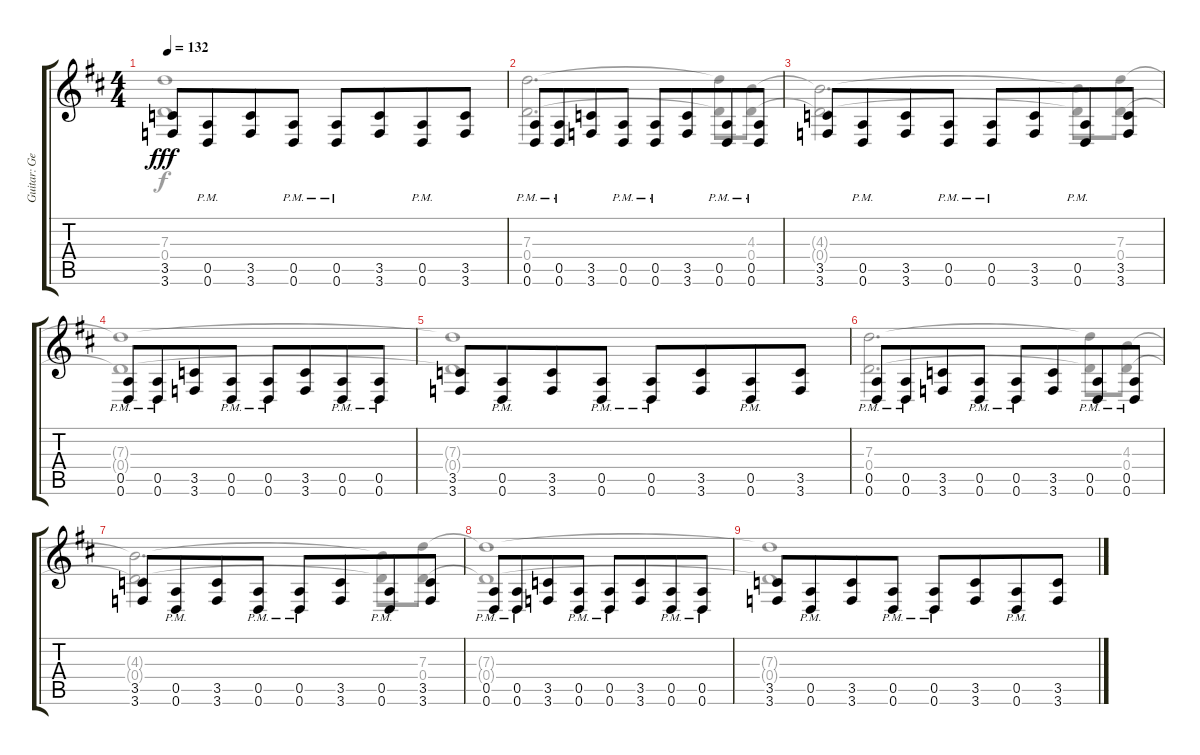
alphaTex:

\track ("Guitar: George" "Guitar: Ge") {instrument distortionguitar}
\staff {score tabs}
\tuning (E4 B3 G3 D3 A2 D2) {hide}
\voice
\ts (4 4)
\tempo 132
\clef g2
\ks d
(3.5 3.6).8{dy fff} (0.5{pm} 0.6{pm}).8{beam merge} (3.5 3.6).8 (0.5{pm} 0.6{pm}).8 (0.5{pm} 0.6{pm}).8 (3.5 3.6).8{beam merge} (0.5{pm} 0.6{pm}).8 (3.5 3.6).8 |
(0.5{pm} 0.6{pm}).8 (0.5{pm} 0.6{pm}).8{beam merge} (3.5 3.6).8 (0.5{pm} 0.6{pm}).8 (0.5{pm} 0.6{pm}).8 (3.5 3.6).8{beam merge} (0.5{pm} 0.6{pm}).8 (0.5{pm} 0.6{pm}).8 |
(3.5 3.6).8 (0.5{pm} 0.6{pm}).8{beam merge} (3.5 3.6).8 (0.5{pm} 0.6{pm}).8 (0.5{pm} 0.6{pm}).8 (3.5 3.6).8{beam merge} (0.5{pm} 0.6{pm}).8 (3.5 3.6).8 |
(0.5{pm} 0.6{pm}).8 (0.5{pm} 0.6{pm}).8{beam merge} (3.5 3.6).8 (0.5{pm} 0.6{pm}).8 (0.5{pm} 0.6{pm}).8 (3.5 3.6).8{beam merge} (0.5{pm} 0.6{pm}).8 (0.5{pm} 0.6{pm}).8 |
(3.5 3.6).8 (0.5{pm} 0.6{pm}).8{beam merge} (3.5 3.6).8 (0.5{pm} 0.6{pm}).8 (0.5{pm} 0.6{pm}).8 (3.5 3.6).8{beam merge} (0.5{pm} 0.6{pm}).8 (3.5 3.6).8 |
(0.5{pm} 0.6{pm}).8 (0.5{pm} 0.6{pm}).8{beam merge} (3.5 3.6).8 (0.5{pm} 0.6{pm}).8 (0.5{pm} 0.6{pm}).8 (3.5 3.6).8{beam merge} (0.5{pm} 0.6{pm}).8 (0.5{pm} 0.6{pm}).8 |
(3.5 3.6).8 (0.5{pm} 0.6{pm}).8{beam merge} (3.5 3.6).8 (0.5{pm} 0.6{pm}).8 (0.5{pm} 0.6{pm}).8 (3.5 3.6).8{beam merge} (0.5{pm} 0.6{pm}).8 (3.5 3.6).8 |
(0.5{pm} 0.6{pm}).8 (0.5{pm} 0.6{pm}).8{beam merge} (3.5 3.6).8 (0.5{pm} 0.6{pm}).8 (0.5{pm} 0.6{pm}).8 (3.5 3.6).8{beam merge} (0.5{pm} 0.6{pm}).8 (0.5{pm} 0.6{pm}).8 |
(3.5 3.6).8 (0.5{pm} 0.6{pm}).8{beam merge} (3.5 3.6).8 (0.5{pm} 0.6{pm}).8 (0.5{pm} 0.6{pm}).8 (3.5 3.6).8{beam merge} (0.5{pm} 0.6{pm}).8 (3.5 3.6).8 |
\voice
\clef g2
\ottava regular
\simile none
\ks d
(7.3{t} 0.4{t}).1{dy f} |
(7.3 0.4).2{d} (7.3{t} 0.4{t}).8 (4.3 0.4).8 |
(4.3{t} 0.4{t}).2{d} (4.3{t} 0.4{t}).8 (7.3 0.4).8 |
(7.3{t} 0.4{t}).1 |
(7.3{t} 0.4{t}).1 |
(7.3 0.4).2{d} (7.3{t} 0.4{t}).8 (4.3 0.4).8 |
(4.3{t} 0.4{t}).2{d} (4.3{t} 0.4{t}).8 (7.3 0.4).8 |
(7.3{t} 0.4{t}).1 |
(7.3{t} 0.4{t}).1 |
